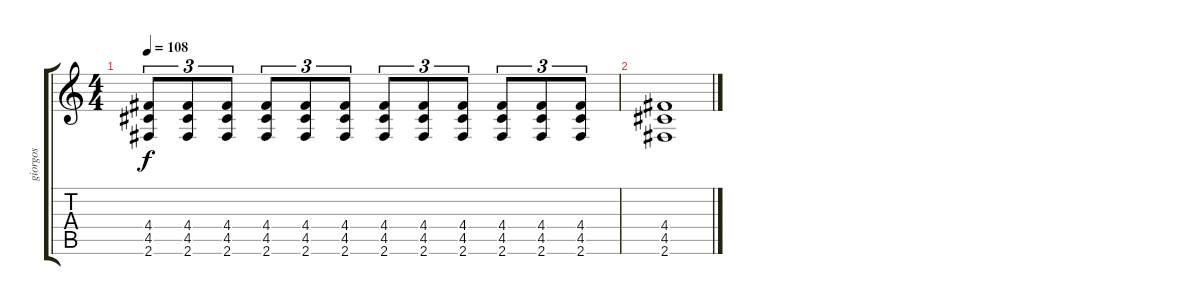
\track ("giorgos" "giorgos") {instrument overdrivenguitar}
\staff {score tabs}
\tuning (E4 B3 G3 D3 A2 E2) {hide}
\ts (4 4)
\tempo 108
\clef g2
\ks c
(4.4 4.5 2.6).8{tu (3 2) dy f} (4.4 4.5 2.6).8{tu (3 2)} (4.4 4.5 2.6).8{tu (3 2)} (4.4 4.5 2.6).8{tu (3 2)} (4.4 4.5 2.6).8{tu (3 2)} (4.4 4.5 2.6).8{tu (3 2)} (4.4 4.5 2.6).8{tu (3 2)} (4.4 4.5 2.6).8{tu (3 2)} (4.4 4.5 2.6).8{tu (3 2)} (4.4 4.5 2.6).8{tu (3 2)} (4.4 4.5 2.6).8{tu (3 2)} (4.4 4.5 2.6).8{tu (3 2)} |
(4.4 4.5 2.6).1
